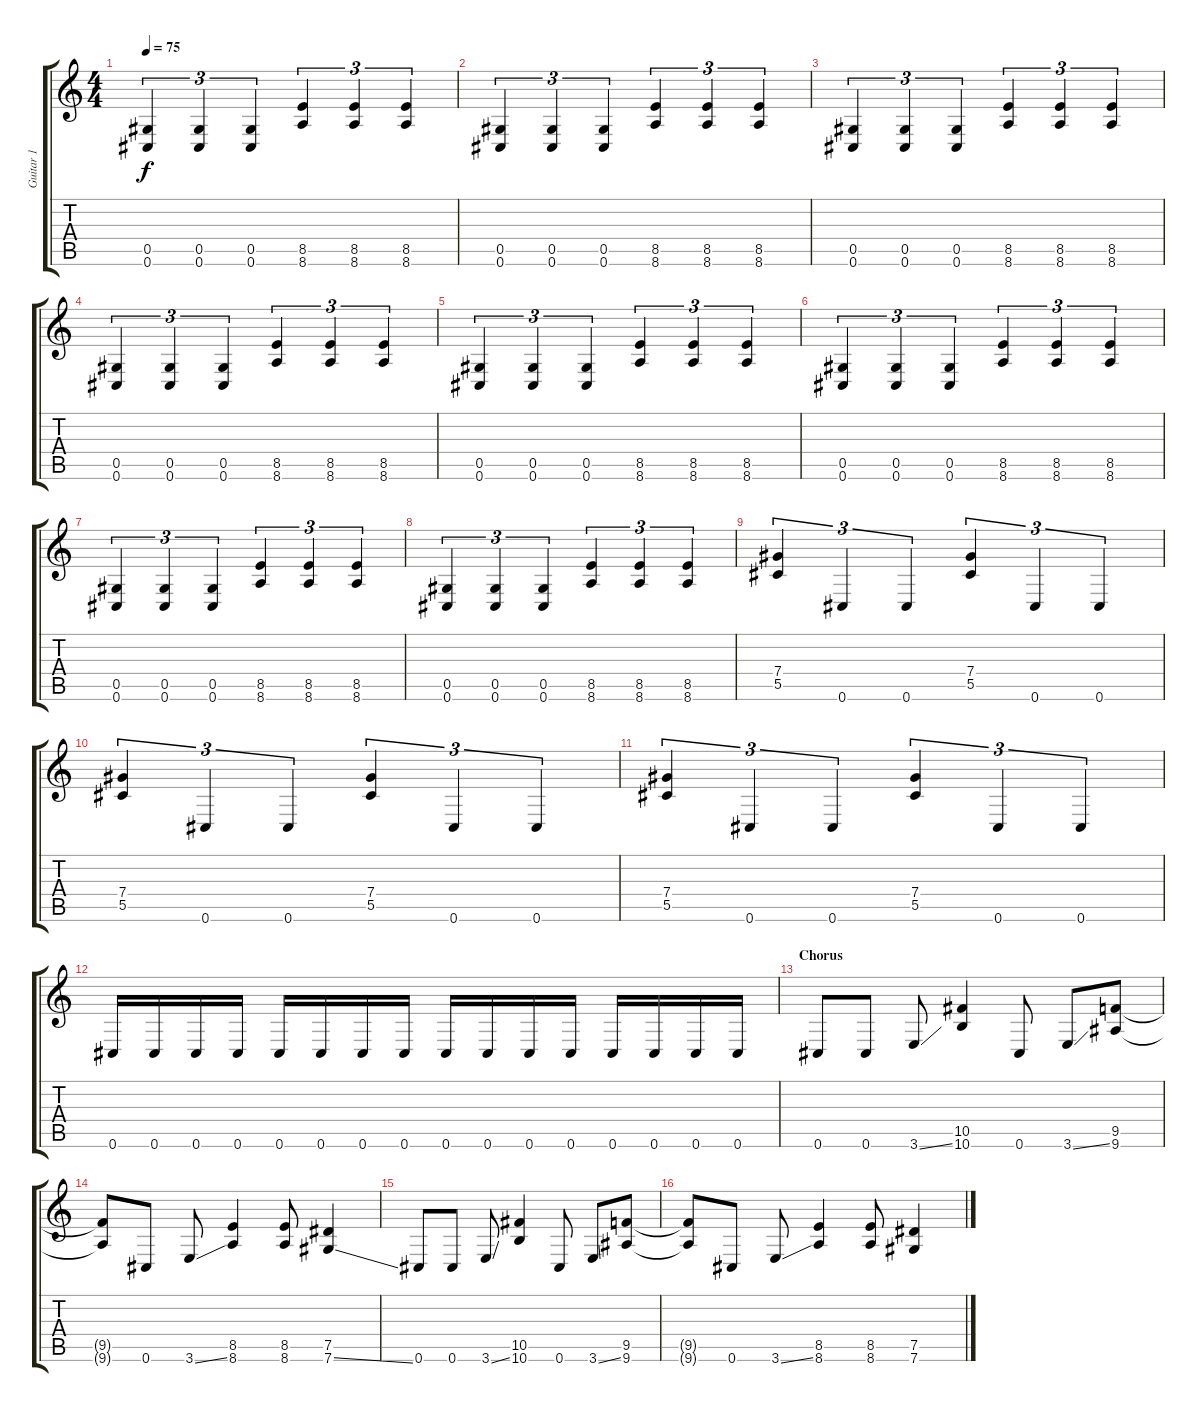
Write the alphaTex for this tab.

\track ("Guitar 1" "Guitar 1") {instrument overdrivenguitar}
\staff {score tabs}
\tuning (Eb4 Bb3 Gb3 Db3 Ab2 Db2) {hide}
\ts (4 4)
\tempo 75
\clef g2
\ks c
(0.5 0.6).4{tu (3 2) dy f} (0.5 0.6).4{tu (3 2)} (0.5 0.6).4{tu (3 2)} (8.5 8.6).4{tu (3 2)} (8.5 8.6).4{tu (3 2)} (8.5 8.6).4{tu (3 2)} |
(0.5 0.6).4{tu (3 2)} (0.5 0.6).4{tu (3 2)} (0.5 0.6).4{tu (3 2)} (8.5 8.6).4{tu (3 2)} (8.5 8.6).4{tu (3 2)} (8.5 8.6).4{tu (3 2)} |
(0.5 0.6).4{tu (3 2)} (0.5 0.6).4{tu (3 2)} (0.5 0.6).4{tu (3 2)} (8.5 8.6).4{tu (3 2)} (8.5 8.6).4{tu (3 2)} (8.5 8.6).4{tu (3 2)} |
(0.5 0.6).4{tu (3 2)} (0.5 0.6).4{tu (3 2)} (0.5 0.6).4{tu (3 2)} (8.5 8.6).4{tu (3 2)} (8.5 8.6).4{tu (3 2)} (8.5 8.6).4{tu (3 2)} |
(0.5 0.6).4{tu (3 2)} (0.5 0.6).4{tu (3 2)} (0.5 0.6).4{tu (3 2)} (8.5 8.6).4{tu (3 2)} (8.5 8.6).4{tu (3 2)} (8.5 8.6).4{tu (3 2)} |
(0.5 0.6).4{tu (3 2)} (0.5 0.6).4{tu (3 2)} (0.5 0.6).4{tu (3 2)} (8.5 8.6).4{tu (3 2)} (8.5 8.6).4{tu (3 2)} (8.5 8.6).4{tu (3 2)} |
(0.5 0.6).4{tu (3 2)} (0.5 0.6).4{tu (3 2)} (0.5 0.6).4{tu (3 2)} (8.5 8.6).4{tu (3 2)} (8.5 8.6).4{tu (3 2)} (8.5 8.6).4{tu (3 2)} |
(0.5 0.6).4{tu (3 2)} (0.5 0.6).4{tu (3 2)} (0.5 0.6).4{tu (3 2)} (8.5 8.6).4{tu (3 2)} (8.5 8.6).4{tu (3 2)} (8.5 8.6).4{tu (3 2)} |
(7.4 5.5).4{tu (3 2)} 0.6.4{tu (3 2)} 0.6.4{tu (3 2)} (7.4 5.5).4{tu (3 2)} 0.6.4{tu (3 2)} 0.6.4{tu (3 2)} |
(7.4 5.5).4{tu (3 2)} 0.6.4{tu (3 2)} 0.6.4{tu (3 2)} (7.4 5.5).4{tu (3 2)} 0.6.4{tu (3 2)} 0.6.4{tu (3 2)} |
(7.4 5.5).4{tu (3 2)} 0.6.4{tu (3 2)} 0.6.4{tu (3 2)} (7.4 5.5).4{tu (3 2)} 0.6.4{tu (3 2)} 0.6.4{tu (3 2)} |
0.6.16 0.6.16 0.6.16 0.6.16 0.6.16 0.6.16 0.6.16 0.6.16 0.6.16 0.6.16 0.6.16 0.6.16 0.6.16 0.6.16 0.6.16 0.6.16 |
\section ("" "Chorus")
0.6.8 0.6.8 3.6{ss}.8 (10.5 10.6).4 0.6.8 3.6{ss}.8 (9.5 9.6).8 |
(9.5{t} 9.6{t}).8 0.6.8 3.6{ss}.8 (8.5 8.6).4 (8.5 8.6).8 (7.5 7.6{ss}).4 |
0.6.8 0.6.8 3.6{ss}.8 (10.5 10.6).4 0.6.8 3.6{ss}.8 (9.5 9.6).8 |
(9.5{t} 9.6{t}).8 0.6.8 3.6{ss}.8 (8.5 8.6).4 (8.5 8.6).8 (7.5 7.6{ss}).4
